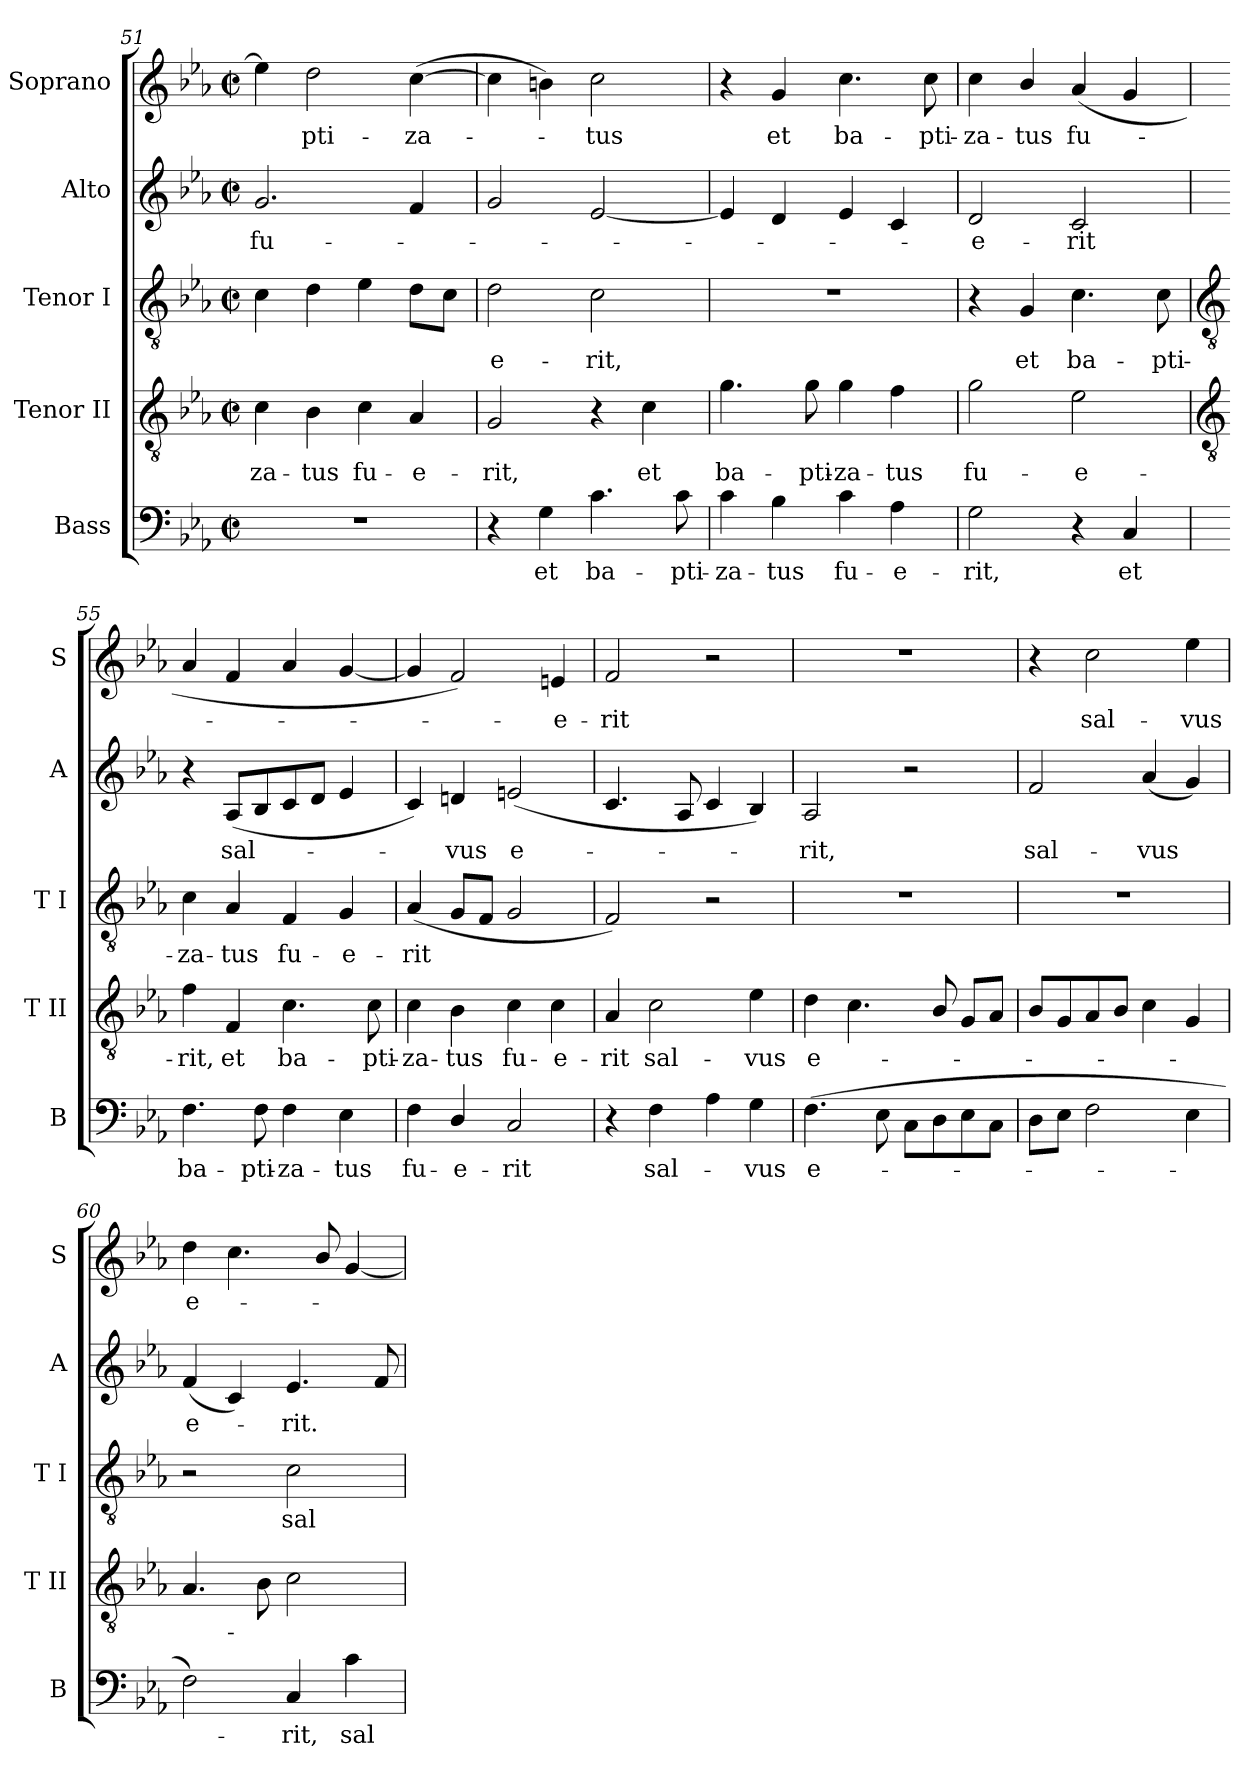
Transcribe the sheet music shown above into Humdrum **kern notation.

**kern	**text	**kern	**text	**kern	**text	**kern	**text	**kern	**text
*part5	*part5	*part4	*part4	*part3	*part3	*part2	*part2	*part1	*part1
*staff5	*staff5	*staff4	*staff4	*staff3	*staff3	*staff2	*staff2	*staff1	*staff1
*I"Bass	*	*I"Tenor II	*	*I"Tenor I	*	*I"Alto	*	*I"Soprano	*
*I'B	*	*I'T II	*	*I'T I	*	*I'A	*	*I'S	*
*clefF4	*	*clefGv2	*	*clefGv2	*	*clefG2	*	*clefG2	*
*k[b-e-a-]	*	*k[b-e-a-]	*	*k[b-e-a-]	*	*k[b-e-a-]	*	*k[b-e-a-]	*
*E-:	*	*E-:	*	*E-:	*	*E-:	*	*E-:	*
*M2/2	*	*M2/2	*	*M2/2	*	*M2/2	*	*M2/2	*
*met(c|)	*	*met(c|)	*	*met(c|)	*	*met(c|)	*	*met(c|)	*
=51	=51	=51	=51	=51	=51	=51	=51	=51	=51
!	!	!	!LO:LY:b	!	!	!	!LO:LY:b	!	!
1r	.	4c	-za-	4c	.	2.g	fu-	4ee-]	.
!	!	!	!LO:LY:b	!	!	!	!	!	!LO:LY:b
.	.	4B-	-tus	4d	.	.	.	2dd	pti-
!	!	!	!LO:LY:b	!	!	!	!	!	!
.	.	4c	fu-	4e-	.	.	.	.	.
!	!	!	!LO:LY:b	!	!	!	!	!	!LO:LY:b
.	.	4A-	-e-	8dL	.	4f	.	(>[4cc	-za-
.	.	.	.	8cJ	.	.	.	.	.
=52	=52	=52	=52	=52	=52	=52	=52	=52	=52
!	!	!	!LO:LY:b	!	!LO:LY:b	!	!	!	!
4r	.	2G	-rit,	2d	e-	2g	.	4cc]	.
!	!LO:LY:b	!	!	!	!	!	!	!	!
4G	et	.	.	.	.	.	.	4bn)	.
!	!LO:LY:b	!	!	!	!LO:LY:b	!	!	!	!LO:LY:b
4.c	ba-	4r	.	2c	-rit,	[2e-	.	2cc	tus
!	!	!	!LO:LY:b	!	!	!	!	!	!
.	.	4c	et	.	.	.	.	.	.
!	!LO:LY:b	!	!	!	!	!	!	!	!
8c	-pti-	.	.	.	.	.	.	.	.
=53	=53	=53	=53	=53	=53	=53	=53	=53	=53
!	!LO:LY:b	!	!LO:LY:b	!	!	!	!	!	!
4c	-za-	4.g	ba-	1r	.	4e-]	.	4r	.
!	!LO:LY:b	!	!	!	!	!	!	!	!LO:LY:b
4B-	-tus	.	.	.	.	4d	.	4g	et
!	!	!	!LO:LY:b	!	!	!	!	!	!
.	.	8g	-pti-	.	.	.	.	.	.
!	!LO:LY:b	!	!LO:LY:b	!	!	!	!	!	!LO:LY:b
4c	fu-	4g	-za-	.	.	4e-	.	4.cc	ba-
!	!LO:LY:b	!	!LO:LY:b	!	!	!	!	!	!
4A-	-e-	4f	-tus	.	.	4c	.	.	.
!	!	!	!	!	!	!	!	!	!LO:LY:b
.	.	.	.	.	.	.	.	8cc	-pti-
=54	=54	=54	=54	=54	=54	=54	=54	=54	=54
!	!LO:LY:b	!	!LO:LY:b	!	!	!	!LO:LY:b	!	!LO:LY:b
2G	-rit,	2g	fu-	4r	.	2d	e-	4cc	-za-
!	!	!	!	!	!LO:LY:b	!	!	!	!LO:LY:b
.	.	.	.	4G	et	.	.	4b-/	-tus
!	!	!	!LO:LY:b	!	!LO:LY:b	!	!LO:LY:b	!	!LO:LY:b
4r	.	2e-	-e-	4.c	ba-	2c	-rit	(<4a-	fu-
!	!LO:LY:b	!	!	!	!	!	!	!	!
4C	et	.	.	.	.	.	.	4g	.
!	!	!	!	!	!LO:LY:b	!	!	!	!
.	.	.	.	8c	-pti-	.	.	.	.
!!LO:LB:g=z
=55	=55	=55	=55	=55	=55	=55	=55	=55	=55
*	*	*clefGv2	*	*clefGv2	*	*	*	*	*
!	!LO:LY:b	!	!LO:LY:b	!	!LO:LY:b	!	!	!	!
4.F	ba-	4f	-rit,	4c	-za-	4r	.	4a-	.
!	!	!	!LO:LY:b	!	!LO:LY:b	!	!LO:LY:b	!	!
.	.	4F	et	4A-	-tus	(<8A-L	sal-	4f	.
!	!LO:LY:b	!	!	!	!	!	!	!	!
8F	-pti-	.	.	.	.	8B-	.	.	.
!	!LO:LY:b	!	!LO:LY:b	!	!LO:LY:b	!	!	!	!
4F	-za-	4.c	ba-	4F	fu-	8c	.	4a-	.
.	.	.	.	.	.	8dJ	.	.	.
!	!LO:LY:b	!	!	!	!LO:LY:b	!	!	!	!
4E-	-tus	.	.	4G	-e-	4e-	.	[4g	.
!	!	!	!LO:LY:b	!	!	!	!	!	!
.	.	8c	-pti-	.	.	.	.	.	.
=56	=56	=56	=56	=56	=56	=56	=56	=56	=56
!	!LO:LY:b	!	!LO:LY:b	!	!LO:LY:b	!	!	!	!
4F	fu-	4c	-za-	(<4A-	-rit	4c)	.	4g]	.
!	!LO:LY:b	!	!LO:LY:b	!	!	!	!LO:LY:b	!	!
4D/	-e-	4B-	-tus	8GL	.	4dn	vus	2f)	.
.	.	.	.	8FJ	.	.	.	.	.
!	!LO:LY:b	!	!LO:LY:b	!	!	!	!LO:LY:b	!	!
2C	-rit	4c	fu-	2G	.	(<2en	e-	.	.
!	!	!	!LO:LY:b	!	!	!	!	!	!LO:LY:b
.	.	4c	-e-	.	.	.	.	4en	e-
=57	=57	=57	=57	=57	=57	=57	=57	=57	=57
!	!	!	!LO:LY:b	!	!	!	!	!	!LO:LY:b
4r	.	4A-	-rit	2F)	.	4.c	.	2f	-rit
!	!LO:LY:b	!	!LO:LY:b	!	!	!	!	!	!
4F	sal-	2c	sal-	.	.	.	.	.	.
.	.	.	.	.	.	8A-	.	.	.
4A-	.	.	.	2r	.	4c	.	2r	.
!	!LO:LY:b	!	!LO:LY:b	!	!	!	!	!	!
4G	vus	4e-	-vus	.	.	4B-)	.	.	.
=58	=58	=58	=58	=58	=58	=58	=58	=58	=58
!	!LO:LY:b	!	!LO:LY:b	!	!	!	!LO:LY:b	!	!
(>4.F	e-	4d	e-	1r	.	2A-	rit,	1r	.
.	.	4.c	.	.	.	.	.	.	.
8E-	.	.	.	.	.	.	.	.	.
8CL	.	.	.	.	.	2r	.	.	.
8D	.	8B-/	.	.	.	.	.	.	.
8E-	.	8GL	.	.	.	.	.	.	.
8CJ	.	8A-J	.	.	.	.	.	.	.
=59	=59	=59	=59	=59	=59	=59	=59	=59	=59
!	!	!	!	!	!	!	!LO:LY:b	!	!
8DL	.	8B-L	.	1r	.	2f	sal-	4r	.
8E-J	.	8G	.	.	.	.	.	.	.
!	!	!	!	!	!	!	!	!	!LO:LY:b
2F	.	8A-	.	.	.	.	.	2cc	sal-
.	.	8B-J	.	.	.	.	.	.	.
!	!	!	!	!	!	!	!LO:LY:b	!	!
.	.	4c	.	.	.	(<4a-	-vus	.	.
!	!	!	!	!	!	!	!	!	!LO:LY:b
4E-	.	4G	.	.	.	4g)	.	4ee-	-vus
=60	=60	=60	=60	=60	=60	=60	=60	=60	=60
!	!	!	!	!	!	!	!LO:LY:b	!	!LO:LY:b
2F)	.	4.A-	.	2r	.	(4f	e-	4dd	e-
.	.	.	.	.	.	4c)	.	4.cc	.
.	.	8B-	.	.	.	.	.	.	.
!	!LO:LY:b	!	!	!	!LO:LY:b	!	!LO:LY:b	!	!
4C	rit,	2c	.	2c	sal-	4.e-	rit.	.	.
.	.	.	.	.	.	.	.	8b-/	.
!	!LO:LY:b	!	!	!	!	!	!	!	!
4c	sal-	.	.	.	.	.	.	[4g	.
.	.	.	.	.	.	8f	.	.	.
=	=	=	=	=	=	=	=	=	=
*-	*-	*-	*-	*-	*-	*-	*-	*-	*-
